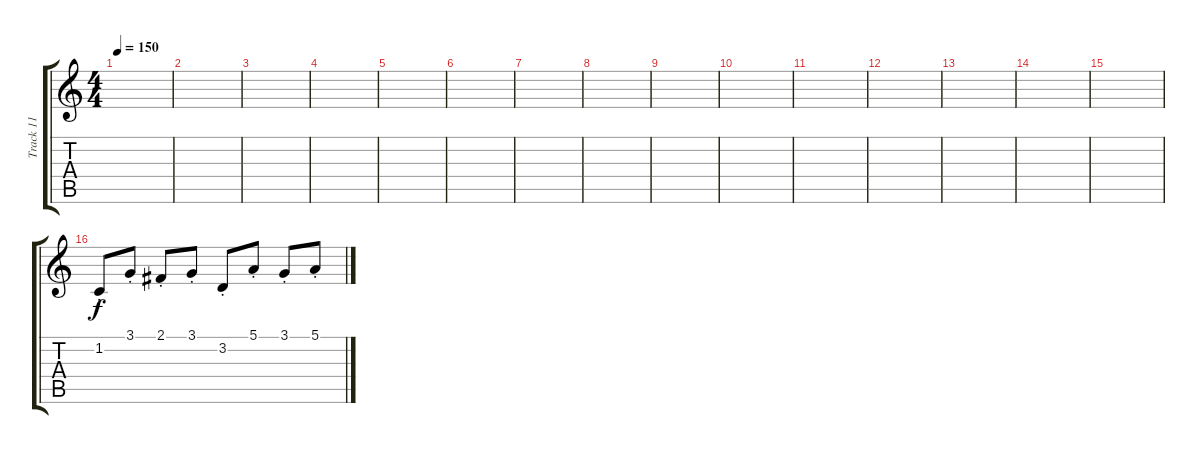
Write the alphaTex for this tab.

\track ("Track 11" "Track 11") {instrument stringensemble1}
\staff {score tabs}
\tuning (E4 B3 G3 D3 A2 E2) {hide}
\ts (4 4)
\tempo 150
\clef g2
\ks c
|
|
|
|
|
|
|
|
|
|
|
|
|
|
|
1.2{st}.8 3.1{st}.8 2.1{st}.8 3.1{st}.8 3.2{st}.8 5.1{st}.8 3.1{st}.8 5.1{st}.8
